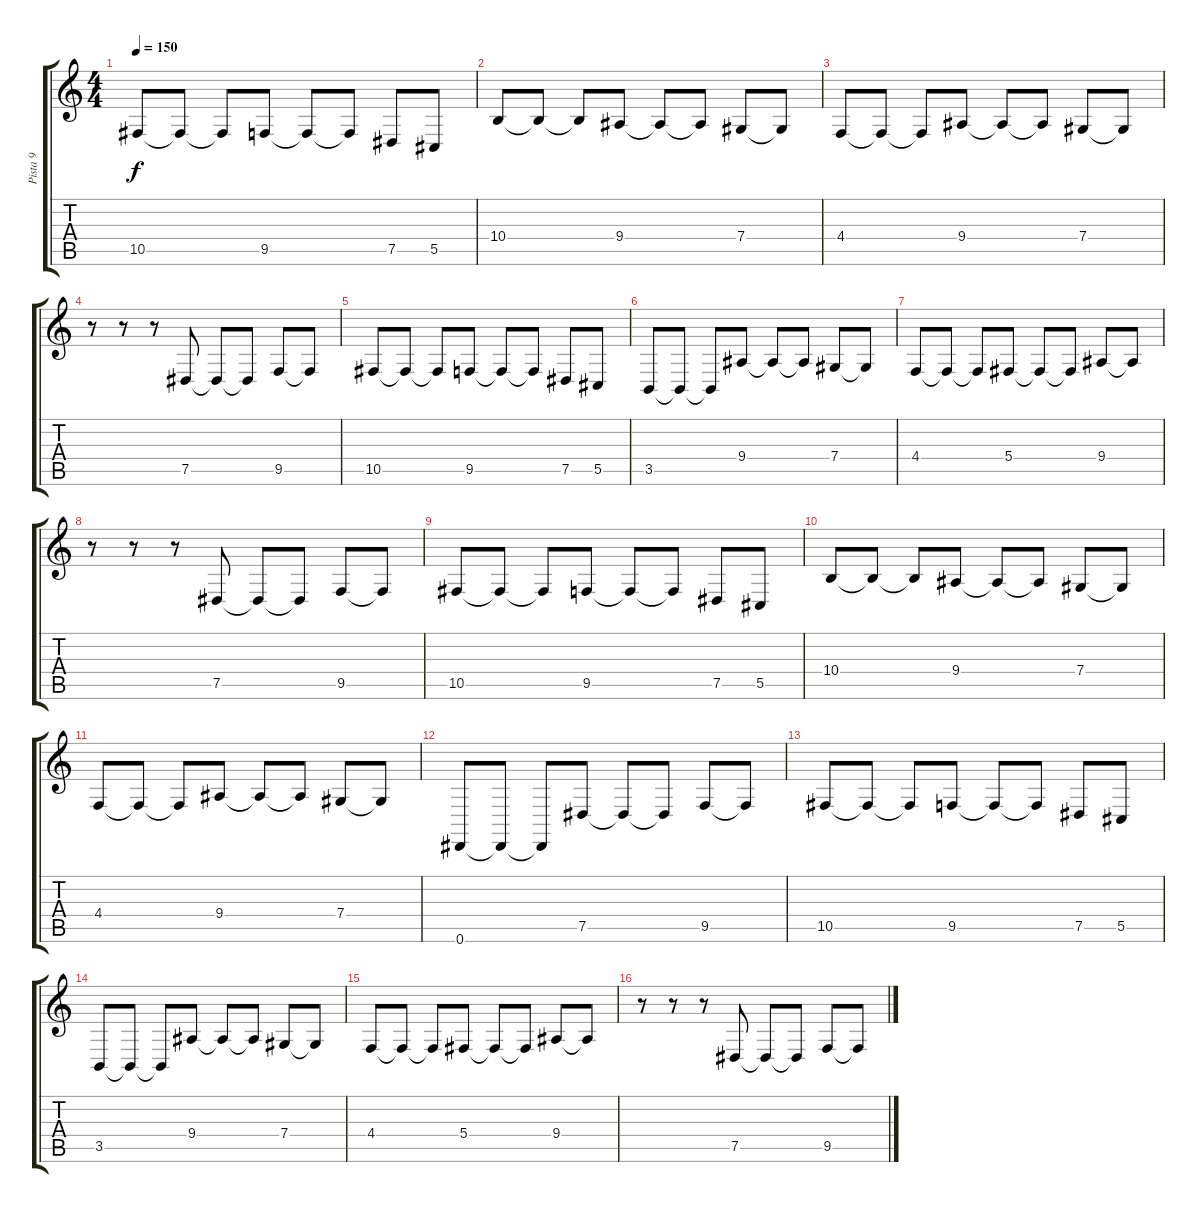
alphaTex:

\track ("Pista 9" "Pista 9") {instrument stringensemble1}
\staff {score tabs}
\tuning (Eb4 Bb3 Gb3 Db3 Ab2 Eb2) {hide}
\ts (4 4)
\tempo 150
\clef g2
\ks c
10.5.8{dy f} 10.5{t}.8 10.5{t}.8 9.5.8 9.5{t}.8 9.5{t}.8 7.5.8 5.5.8 |
10.4.8 10.4{t}.8 10.4{t}.8 9.4.8 9.4{t}.8 9.4{t}.8 7.4.8 7.4{t}.8 |
4.4.8 4.4{t}.8 4.4{t}.8 9.4.8 9.4{t}.8 9.4{t}.8 7.4.8 7.4{t}.8 |
r.8 r.8 r.8 7.5.8 7.5{t}.8 7.5{t}.8 9.5.8 9.5{t}.8 |
10.5.8 10.5{t}.8 10.5{t}.8 9.5.8 9.5{t}.8 9.5{t}.8 7.5.8 5.5.8 |
3.5.8 3.5{t}.8 3.5{t}.8 9.4.8 9.4{t}.8 9.4{t}.8 7.4.8 7.4{t}.8 |
4.4.8 4.4{t}.8 4.4{t}.8 5.4.8 5.4{t}.8 5.4{t}.8 9.4.8 9.4{t}.8 |
r.8 r.8 r.8 7.5.8 7.5{t}.8 7.5{t}.8 9.5.8 9.5{t}.8 |
10.5.8 10.5{t}.8 10.5{t}.8 9.5.8 9.5{t}.8 9.5{t}.8 7.5.8 5.5.8 |
10.4.8 10.4{t}.8 10.4{t}.8 9.4.8 9.4{t}.8 9.4{t}.8 7.4.8 7.4{t}.8 |
4.4.8 4.4{t}.8 4.4{t}.8 9.4.8 9.4{t}.8 9.4{t}.8 7.4.8 7.4{t}.8 |
0.6.8 0.6{t}.8 0.6{t}.8 7.5.8 7.5{t}.8 7.5{t}.8 9.5.8 9.5{t}.8 |
10.5.8 10.5{t}.8 10.5{t}.8 9.5.8 9.5{t}.8 9.5{t}.8 7.5.8 5.5.8 |
3.5.8 3.5{t}.8 3.5{t}.8 9.4.8 9.4{t}.8 9.4{t}.8 7.4.8 7.4{t}.8 |
4.4.8 4.4{t}.8 4.4{t}.8 5.4.8 5.4{t}.8 5.4{t}.8 9.4.8 9.4{t}.8 |
r.8 r.8 r.8 7.5.8 7.5{t}.8 7.5{t}.8 9.5.8 9.5{t}.8
